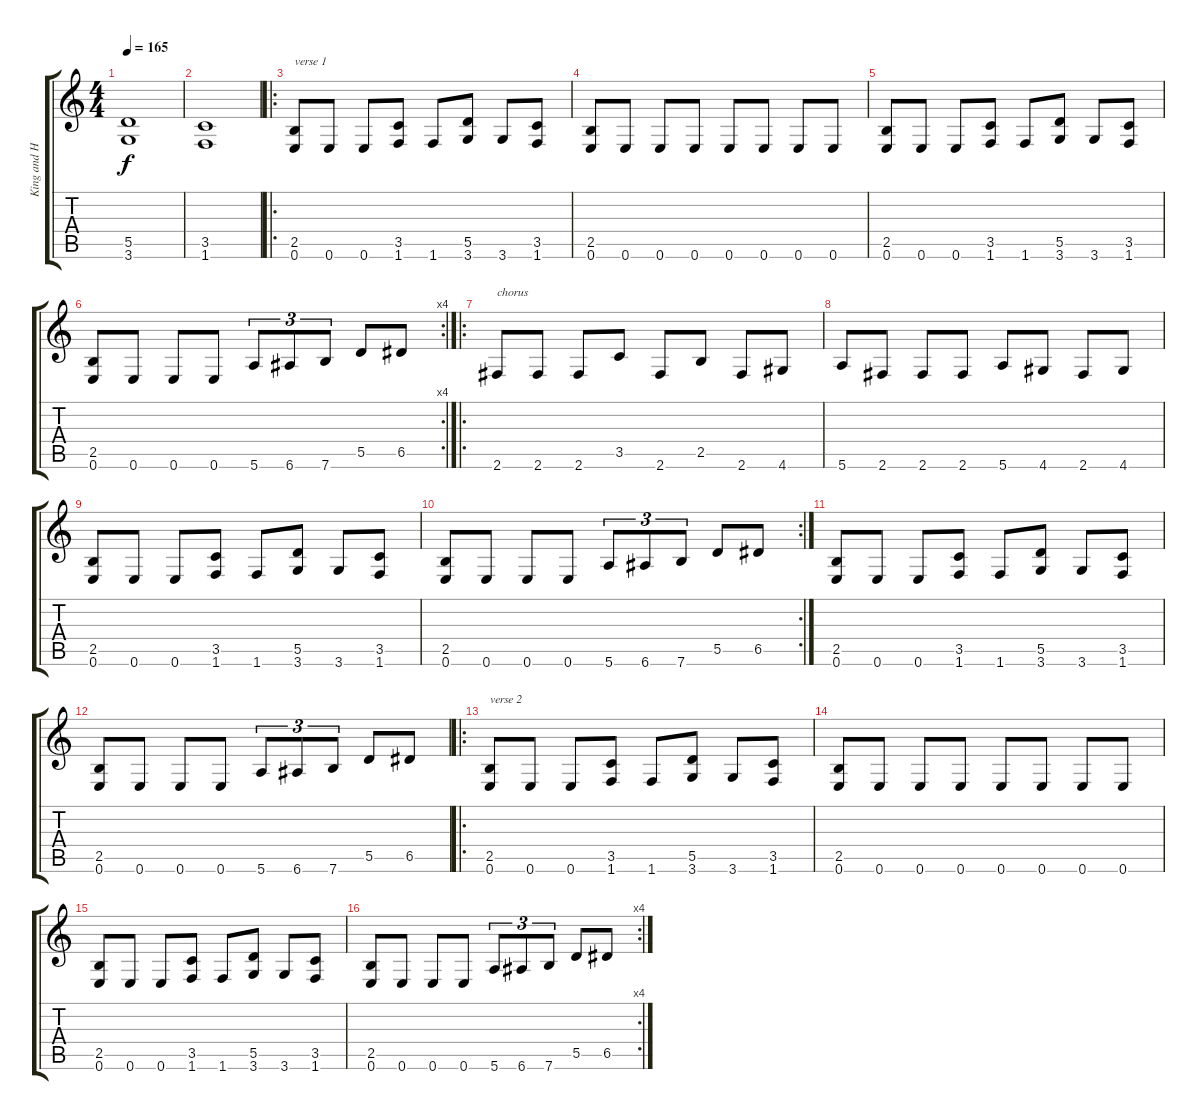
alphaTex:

\track ("King and Hanneman" "King and H") {instrument distortionguitar}
\staff {score tabs}
\tuning (E4 B3 G3 D3 A2 E2) {hide}
\ts (4 4)
\tempo 165
\clef g2
\ks c
(5.5 3.6).1{dy f} |
(3.5 1.6).1 |
\ro
(2.5 0.6).8{txt "verse 1"} 0.6.8 0.6.8 (3.5 1.6).8 1.6.8 (5.5 3.6).8 3.6.8 (3.5 1.6).8 |
(2.5 0.6).8 0.6.8 0.6.8 0.6.8 0.6.8 0.6.8 0.6.8 0.6.8 |
(2.5 0.6).8 0.6.8 0.6.8 (3.5 1.6).8 1.6.8 (5.5 3.6).8 3.6.8 (3.5 1.6).8 |
\rc 4
(2.5 0.6).8 0.6.8 0.6.8 0.6.8 5.6.8{tu (3 2)} 6.6.8{tu (3 2)} 7.6.8{tu (3 2)} 5.5.8 6.5.8 |
\ro
2.6.8{txt "chorus"} 2.6.8 2.6.8 3.5.8 2.6.8 2.5.8 2.6.8 4.6.8 |
5.6.8 2.6.8 2.6.8 2.6.8 5.6.8 4.6.8 2.6.8 4.6.8 |
(2.5 0.6).8 0.6.8 0.6.8 (3.5 1.6).8 1.6.8 (5.5 3.6).8 3.6.8 (3.5 1.6).8 |
\rc 2
(2.5 0.6).8 0.6.8 0.6.8 0.6.8 5.6.8{tu (3 2)} 6.6.8{tu (3 2)} 7.6.8{tu (3 2)} 5.5.8 6.5.8 |
(2.5 0.6).8 0.6.8 0.6.8 (3.5 1.6).8 1.6.8 (5.5 3.6).8 3.6.8 (3.5 1.6).8 |
(2.5 0.6).8 0.6.8 0.6.8 0.6.8 5.6.8{tu (3 2)} 6.6.8{tu (3 2)} 7.6.8{tu (3 2)} 5.5.8 6.5.8 |
\ro
(2.5 0.6).8{txt "verse 2"} 0.6.8 0.6.8 (3.5 1.6).8 1.6.8 (5.5 3.6).8 3.6.8 (3.5 1.6).8 |
(2.5 0.6).8 0.6.8 0.6.8 0.6.8 0.6.8 0.6.8 0.6.8 0.6.8 |
(2.5 0.6).8 0.6.8 0.6.8 (3.5 1.6).8 1.6.8 (5.5 3.6).8 3.6.8 (3.5 1.6).8 |
\rc 4
(2.5 0.6).8 0.6.8 0.6.8 0.6.8 5.6.8{tu (3 2)} 6.6.8{tu (3 2)} 7.6.8{tu (3 2)} 5.5.8 6.5.8
